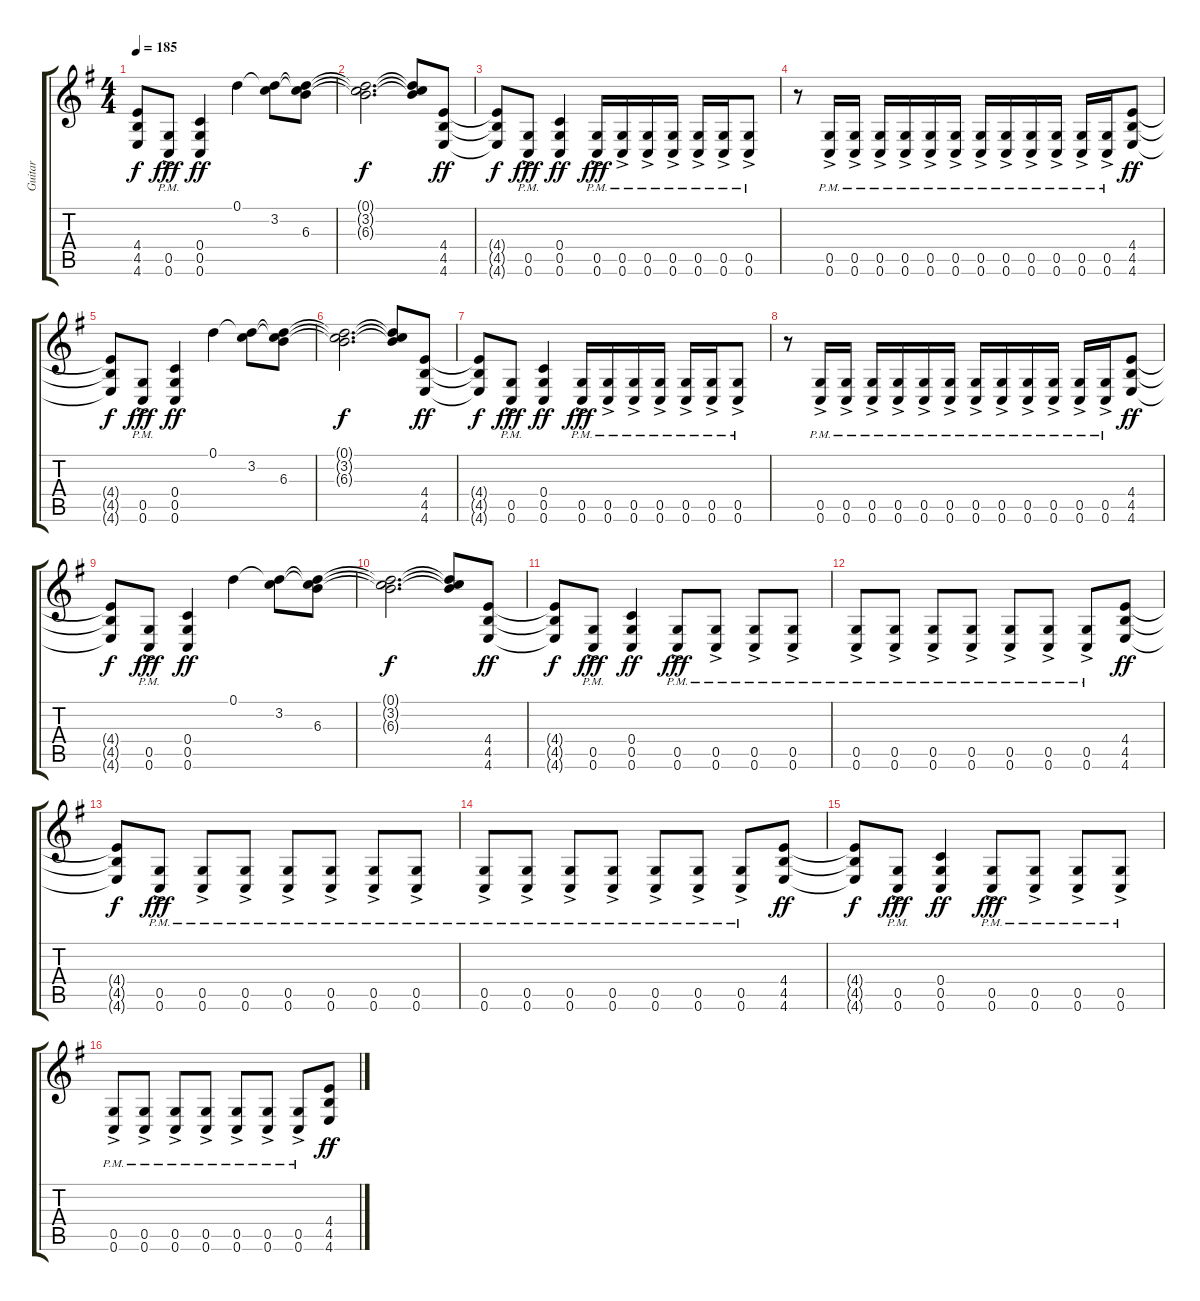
\track ("Guitar " "Guitar ") {instrument distortionguitar}
\staff {score tabs}
\tuning (D4 A3 F3 C3 G2 C2) {hide}
\ts (4 4)
\tempo 185
\clef g2
\ks g
(4.4{t} 4.5{t} 4.6{t}).8{dy f} (0.5{ac pm} 0.6{ac pm}).8{dy fff} (0.4 0.5 0.6).4{dy ff} 0.1.4 (0.1{t} 3.2).8 (0.1{t} 3.2{t} 6.3).8 |
(0.1{t} 3.2{t} 6.3{t}).2{d dy f} (0.1{t} 3.2{t} 6.3{t}).8 (4.4 4.5 4.6).8{dy ff} |
(4.4{t} 4.5{t} 4.6{t}).8{dy f} (0.5{ac pm} 0.6{ac pm}).8{dy fff} (0.4 0.5 0.6).4{dy ff} (0.5{ac pm} 0.6{ac pm}).16{dy fff} (0.5{ac pm} 0.6{ac pm}).16 (0.5{ac pm} 0.6{ac pm}).16 (0.5{ac pm} 0.6{ac pm}).16 (0.5{ac pm} 0.6{ac pm}).16 (0.5{ac pm} 0.6{ac pm}).16 (0.5{ac pm} 0.6{ac pm}).8 |
r.8 (0.5{ac pm} 0.6{ac pm}).16 (0.5{ac pm} 0.6{ac pm}).16 (0.5{ac pm} 0.6{ac pm}).16 (0.5{ac pm} 0.6{ac pm}).16 (0.5{ac pm} 0.6{ac pm}).16 (0.5{ac pm} 0.6{ac pm}).16 (0.5{ac pm} 0.6{ac pm}).16 (0.5{ac pm} 0.6{ac pm}).16 (0.5{ac pm} 0.6{ac pm}).16 (0.5{ac pm} 0.6{ac pm}).16 (0.5{ac pm} 0.6{ac pm}).16 (0.5{ac pm} 0.6{ac pm}).16 (4.4 4.5 4.6).8{dy ff} |
(4.4{t} 4.5{t} 4.6{t}).8{dy f} (0.5{ac pm} 0.6{ac pm}).8{dy fff} (0.4 0.5 0.6).4{dy ff} 0.1.4 (0.1{t} 3.2).8 (0.1{t} 3.2{t} 6.3).8 |
(0.1{t} 3.2{t} 6.3{t}).2{d dy f} (0.1{t} 3.2{t} 6.3{t}).8 (4.4 4.5 4.6).8{dy ff} |
(4.4{t} 4.5{t} 4.6{t}).8{dy f} (0.5{ac pm} 0.6{ac pm}).8{dy fff} (0.4 0.5 0.6).4{dy ff} (0.5{ac pm} 0.6{ac pm}).16{dy fff} (0.5{ac pm} 0.6{ac pm}).16 (0.5{ac pm} 0.6{ac pm}).16 (0.5{ac pm} 0.6{ac pm}).16 (0.5{ac pm} 0.6{ac pm}).16 (0.5{ac pm} 0.6{ac pm}).16 (0.5{ac pm} 0.6{ac pm}).8 |
r.8 (0.5{ac pm} 0.6{ac pm}).16 (0.5{ac pm} 0.6{ac pm}).16 (0.5{ac pm} 0.6{ac pm}).16 (0.5{ac pm} 0.6{ac pm}).16 (0.5{ac pm} 0.6{ac pm}).16 (0.5{ac pm} 0.6{ac pm}).16 (0.5{ac pm} 0.6{ac pm}).16 (0.5{ac pm} 0.6{ac pm}).16 (0.5{ac pm} 0.6{ac pm}).16 (0.5{ac pm} 0.6{ac pm}).16 (0.5{ac pm} 0.6{ac pm}).16 (0.5{ac pm} 0.6{ac pm}).16 (4.4 4.5 4.6).8{dy ff} |
(4.4{t} 4.5{t} 4.6{t}).8{dy f} (0.5{ac pm} 0.6{ac pm}).8{dy fff} (0.4 0.5 0.6).4{dy ff} 0.1.4 (0.1{t} 3.2).8 (0.1{t} 3.2{t} 6.3).8 |
(0.1{t} 3.2{t} 6.3{t}).2{d dy f} (0.1{t} 3.2{t} 6.3{t}).8 (4.4 4.5 4.6).8{dy ff} |
(4.4{t} 4.5{t} 4.6{t}).8{dy f} (0.5{ac pm} 0.6{ac pm}).8{dy fff} (0.4 0.5 0.6).4{dy ff} (0.5{ac pm} 0.6{ac pm}).8{dy fff} (0.5{ac pm} 0.6{ac pm}).8 (0.5{ac pm} 0.6{ac pm}).8 (0.5{ac pm} 0.6{ac pm}).8 |
(0.5{ac pm} 0.6{ac pm}).8 (0.5{ac pm} 0.6{ac pm}).8 (0.5{ac pm} 0.6{ac pm}).8 (0.5{ac pm} 0.6{ac pm}).8 (0.5{ac pm} 0.6{ac pm}).8 (0.5{ac pm} 0.6{ac pm}).8 (0.5{ac pm} 0.6{ac pm}).8 (4.4 4.5 4.6).8{dy ff} |
(4.4{t} 4.5{t} 4.6{t}).8{dy f} (0.5{ac pm} 0.6{ac pm}).8{dy fff} (0.5{ac pm} 0.6{ac pm}).8 (0.5{ac pm} 0.6{ac pm}).8 (0.5{ac pm} 0.6{ac pm}).8 (0.5{ac pm} 0.6{ac pm}).8 (0.5{ac pm} 0.6{ac pm}).8 (0.5{ac pm} 0.6{ac pm}).8 |
(0.5{ac pm} 0.6{ac pm}).8 (0.5{ac pm} 0.6{ac pm}).8 (0.5{ac pm} 0.6{ac pm}).8 (0.5{ac pm} 0.6{ac pm}).8 (0.5{ac pm} 0.6{ac pm}).8 (0.5{ac pm} 0.6{ac pm}).8 (0.5{ac pm} 0.6{ac pm}).8 (4.4 4.5 4.6).8{dy ff} |
(4.4{t} 4.5{t} 4.6{t}).8{dy f} (0.5{ac pm} 0.6{ac pm}).8{dy fff} (0.4 0.5 0.6).4{dy ff} (0.5{ac pm} 0.6{ac pm}).8{dy fff} (0.5{ac pm} 0.6{ac pm}).8 (0.5{ac pm} 0.6{ac pm}).8 (0.5{ac pm} 0.6{ac pm}).8 |
(0.5{ac pm} 0.6{ac pm}).8 (0.5{ac pm} 0.6{ac pm}).8 (0.5{ac pm} 0.6{ac pm}).8 (0.5{ac pm} 0.6{ac pm}).8 (0.5{ac pm} 0.6{ac pm}).8 (0.5{ac pm} 0.6{ac pm}).8 (0.5{ac pm} 0.6{ac pm}).8 (4.4 4.5 4.6).8{dy ff}
